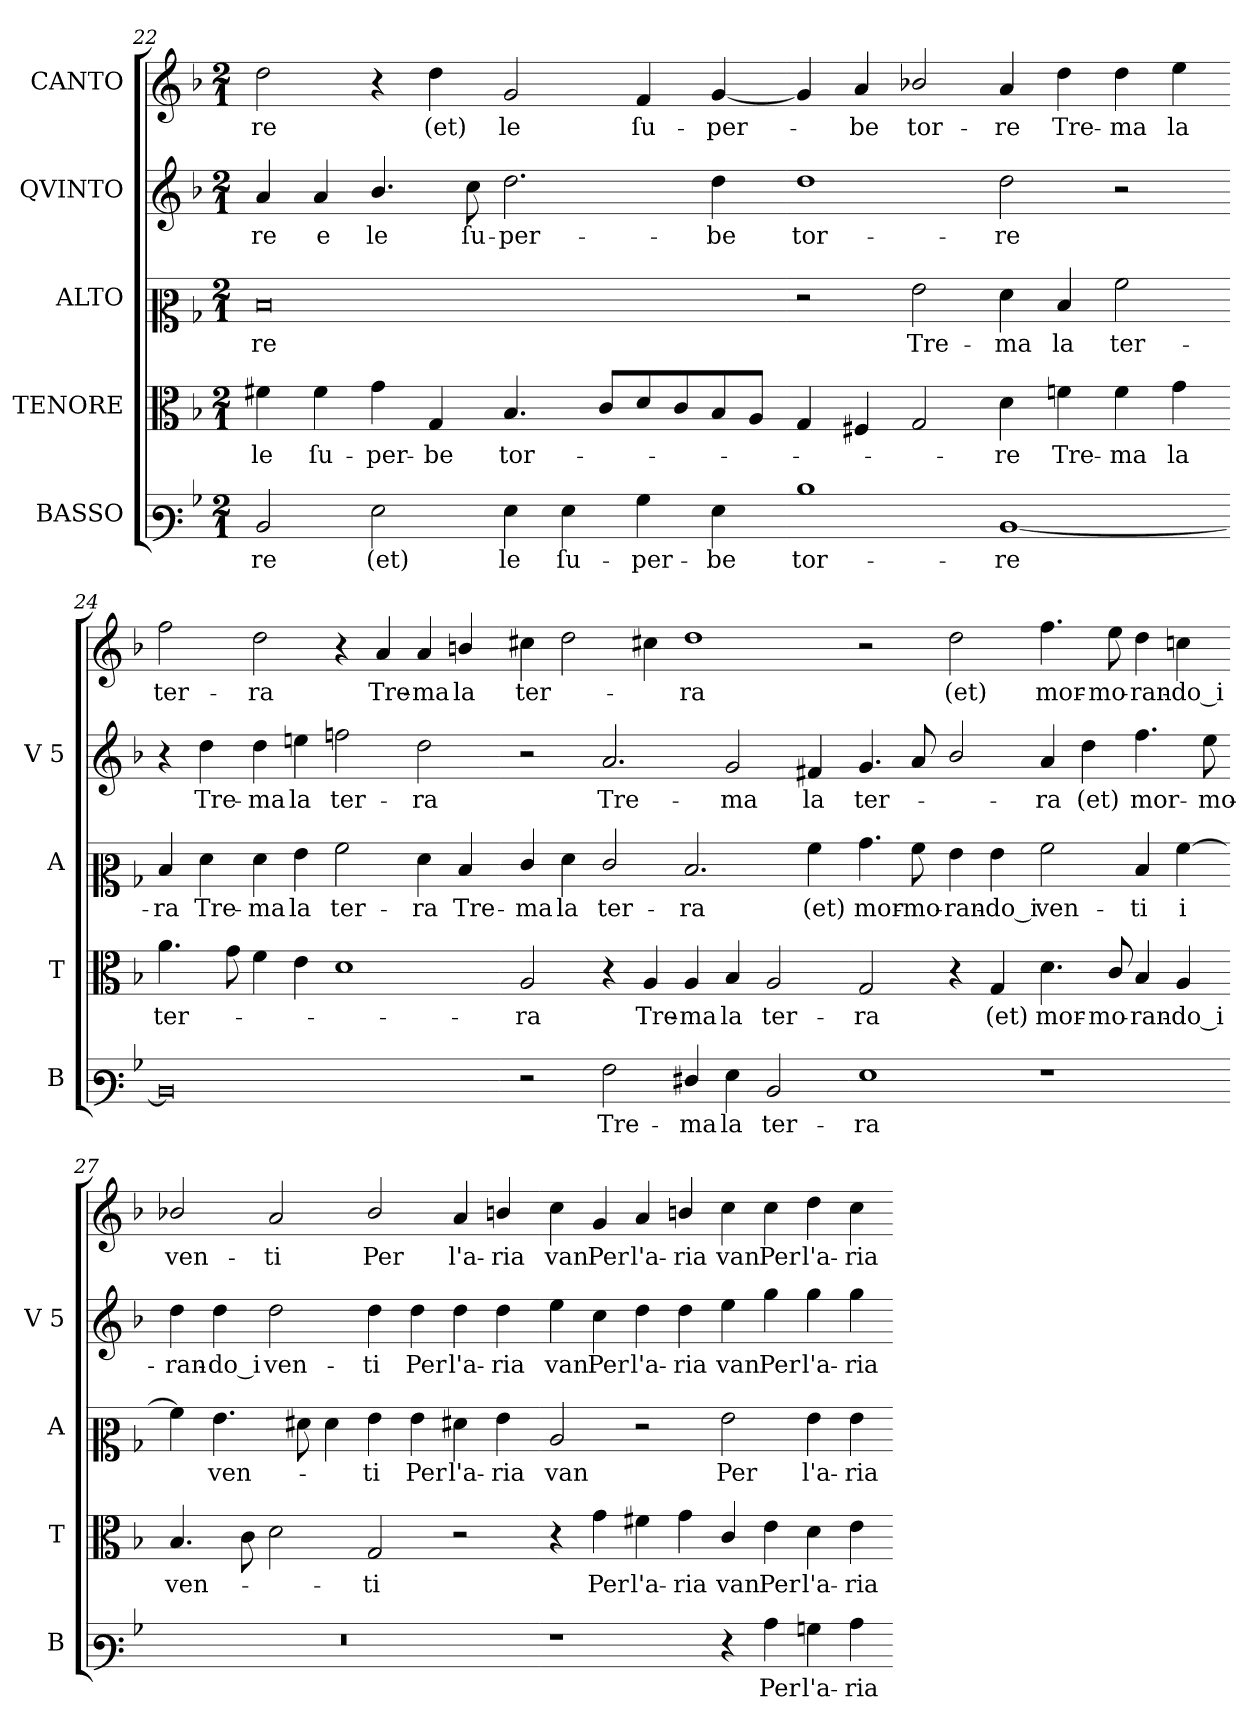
**kern	**text	**kern	**text	**kern	**text	**kern	**text	**kern	**text
*part5	*part5	*part4	*part4	*part3	*part3	*part2	*part2	*part1	*part1
*staff5	*staff5	*staff4	*staff4	*staff3	*staff3	*staff2	*staff2	*staff1	*staff1
*I"BASSO	*	*I"TENORE	*	*I"ALTO	*	*I"QVINTO	*	*I"CANTO	*
*I'B	*	*I'T	*	*I'A	*	*I'V 5	*	*	*
*clefF3	*	*clefC3	*	*clefC2	*	*clefG2	*	*clefG2	*
*k[b-]	*	*k[b-]	*	*k[b-]	*	*k[b-]	*	*k[b-]	*
*G:dor	*	*G:dor	*	*G:dor	*	*G:dor	*	*G:dor	*
*M2/1	*	*M2/1	*	*M2/1	*	*M2/1	*	*M2/1	*
=22	=22	=22	=22	=22	=22	=22	=22	=22	=22
2D/	-re	4f#X\	le	0d	-re	4a/	-re	2dd\	-re
.	.	4f#\	ſu-	.	.	4a/	e	.	.
2G\	(et)	4g\	-per-	.	.	4.b-/	le	4r	.
.	.	4G/	-be	.	.	.	.	4dd\	(et)
.	.	.	.	.	.	8cc\	ſu-	.	.
4G\	le	4.B-/	tor-	.	.	2.dd\	-per-	2g/	le
4G\	ſu-	.	.	.	.	.	.	.	.
.	.	8c/L	.	.	.	.	.	.	.
4B-\	-per-	8d/	.	.	.	.	.	4f/	ſu-
.	.	8c/	.	.	.	.	.	.	.
4G\	-be	8B-/	.	.	.	4dd\	-be	[4g/	-per-
.	.	8A/J	.	.	.	.	.	.	.
=23-	=23-	=23-	=23-	=23-	=23-	=23-	=23-	=23-	=23-
1d	tor-	4G/	.	2r	.	1dd	tor-	4g/]	.
.	.	4F#X/	.	.	.	.	.	4a/	-be
.	.	2G/	.	2g\	Tre-	.	.	2b-X/	tor-
[1D	-re	4d\	-re	4f\	-ma	2dd\	-re	4a/	-re
.	.	4fn\	Tre-	4d/	la	.	.	4dd\	Tre-
.	.	4f\	-ma	2a\	ter-	2r	.	4dd\	-ma
.	.	4g\	la	.	.	.	.	4ee\	la
=24-	=24-	=24-	=24-	=24-	=24-	=24-	=24-	=24-	=24-
0D]	.	4.a\	ter-	4d/	-ra	4r	.	2ff\	ter-
!	!	!	!	!	!LO:LY:i	!	!	!	!
.	.	.	.	4f\	Tre-	4dd\	Tre-	.	.
.	.	8g\	.	.	.	.	.	.	.
!	!	!	!	!	!LO:LY:i	!	!	!	!
.	.	4f\	.	4f\	-ma	4dd\	-ma	2dd\	-ra
!	!	!	!	!	!LO:LY:i	!	!	!	!
.	.	4e\	.	4g\	la	4een\	la	.	.
!	!	!	!	!	!LO:LY:i	!	!	!	!
.	.	1d	.	2a\	ter-	2ffn\	ter-	4r	.
.	.	.	.	.	.	.	.	4a/	Tre-
!	!	!	!	!	!LO:LY:i	!	!	!	!
.	.	.	.	4f\	-ra	2dd\	-ra	4a/	-ma
.	.	.	.	4d/	Tre-	.	.	4bn/	la
=25-	=25-	=25-	=25-	=25-	=25-	=25-	=25-	=25-	=25-
2r	.	2A/	-ra	4e/	-ma	2r	.	4cc#X\	ter-
.	.	.	.	4f\	la	.	.	2dd\	.
2A\	Tre-	4r	.	2e/	ter-	2.a/	Tre-	.	.
.	.	4A/	Tre-	.	.	.	.	4cc#X\	.
4F#X/	-ma	4A/	-ma	2.d/	-ra	.	.	1dd	-ra
4G\	la	4B-/	la	.	.	2g/	-ma	.	.
2D/	ter-	2A/	ter-	.	.	.	.	.	.
.	.	.	.	4a\	(et)	4f#X/	la	.	.
=26-	=26-	=26-	=26-	=26-	=26-	=26-	=26-	=26-	=26-
1G	-ra	2G/	-ra	4.b-\	mor-	4.g/	ter-	2r	.
.	.	.	.	8a\	-mo-	8a/	.	.	.
.	.	4r	.	4g\	-ran-	2b-/	.	2dd\	(et)
.	.	4G/	(et)	4g\	do_i	.	.	.	.
1r	.	4.d\	mor-	2a\	ven-	4a/	-ra	4.ff\	mor-
.	.	.	.	.	.	4dd\	(et)	.	.
.	.	8c/	-mo-	.	.	.	.	8ee\	-mo-
.	.	4B-/	-ran-	4d/	-ti	4.ff\	mor-	4dd\	-ran-
.	.	4A/	do_i	[4a\	i	.	.	4ccn\	do_i
.	.	.	.	.	.	8ee\	-mo-	.	.
=27-	=27-	=27-	=27-	=27-	=27-	=27-	=27-	=27-	=27-
0r	.	4.B-/	ven-	4a\]	.	4dd\	-ran-	2b-X/	ven-
.	.	.	.	4.g\	ven-	4dd\	do_i	.	.
.	.	8c\	.	.	.	.	.	.	.
.	.	2d\	.	.	.	2dd\	ven-	2a/	-ti
.	.	.	.	8f#X\	.	.	.	.	.
.	.	.	.	4f#\	.	.	.	.	.
.	.	2G/	-ti	4g\	-ti	4dd\	-ti	2b-/	Per
.	.	.	.	4g\	Per	4dd\	Per	.	.
.	.	2r	.	4f#X\	l'a-	4dd\	l'a-	4a/	l'a-
.	.	.	.	4g\	-ria	4dd\	-ria	4bn/	-ria
=28-	=28-	=28-	=28-	=28-	=28-	=28-	=28-	=28-	=28-
1r	.	4r	.	2c/	van	4ee\	van	4cc\	van
!	!	!	!	!	!	!	!LO:LY:i	!	!LO:LY:i
.	.	4g\	Per	.	.	4cc\	Per	4g/	Per
!	!	!	!	!	!	!	!LO:LY:i	!	!LO:LY:i
.	.	4f#X\	l'a-	2r	.	4dd\	l'a-	4a/	l'a-
!	!	!	!	!	!	!	!LO:LY:i	!	!LO:LY:i
.	.	4g\	-ria	.	.	4dd\	-ria	4bn/	-ria
!	!	!	!	!	!	!	!LO:LY:i	!	!LO:LY:i
4r	.	4c/	van	2g\	Per	4ee\	van	4cc\	van
!	!	!	!LO:LY:i	!	!	!	!	!	!
4c\	Per	4e\	Per	.	.	4gg\	Per	4cc\	Per
!	!	!	!LO:LY:i	!	!	!	!	!	!
4Bn\	l'a-	4d\	l'a-	4g\	l'a-	4gg\	l'a-	4dd\	l'a-
!	!	!	!LO:LY:i	!	!	!	!	!	!
4c\	-ria	4e\	-ria	4g\	-ria	4gg\	-ria	4cc\	-ria
=-	=-	=-	=-	=-	=-	=-	=-	=-	=-
*-	*-	*-	*-	*-	*-	*-	*-	*-	*-
